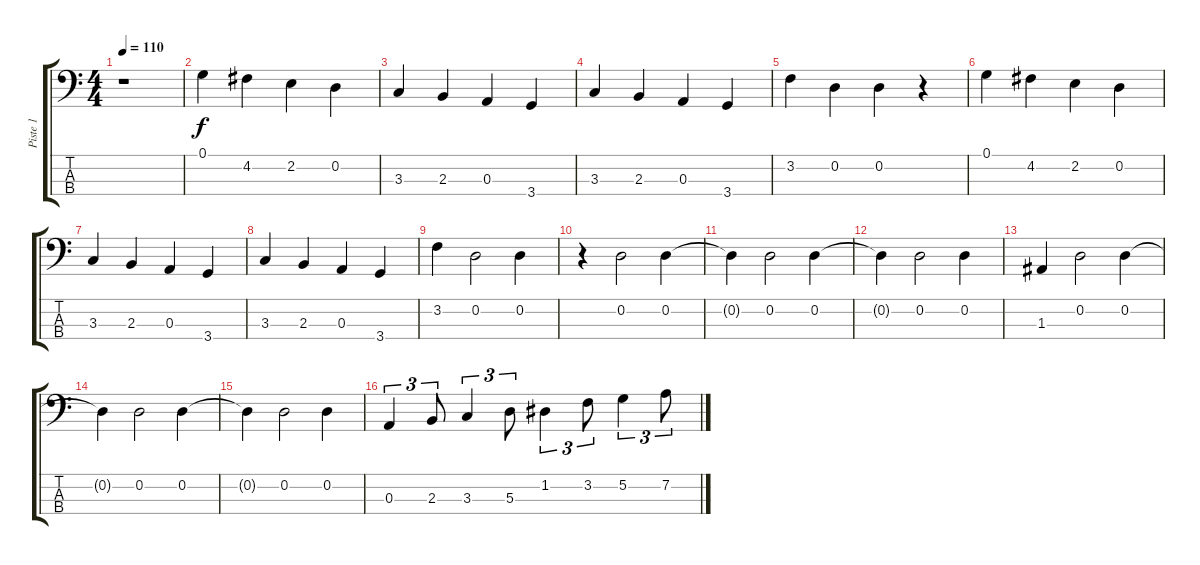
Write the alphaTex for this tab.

\track ("Piste 1" "Piste 1") {instrument electricbassfinger}
\staff {score tabs}
\tuning (G2 D2 A1 E1) {hide}
\ts (4 4)
\tempo 110
\clef f4
\ks c
r.1{dy f instrument electricbassfinger} |
0.1.4 4.2.4 2.2.4 0.2.4 |
3.3.4 2.3.4 0.3.4 3.4.4 |
3.3.4 2.3.4 0.3.4 3.4.4 |
3.2.4 0.2.4 0.2.4 r.4 |
0.1.4 4.2.4 2.2.4 0.2.4 |
3.3.4 2.3.4 0.3.4 3.4.4 |
3.3.4 2.3.4 0.3.4 3.4.4 |
3.2.4 0.2.2 0.2.4 |
r.4 0.2.2 0.2.4 |
0.2{t}.4 0.2.2 0.2.4 |
0.2{t}.4 0.2.2 0.2.4 |
1.3.4 0.2.2 0.2.4 |
0.2{t}.4 0.2.2 0.2.4 |
0.2{t}.4 0.2.2 0.2.4 |
0.3.4{tu (3 2)} 2.3.8{tu (3 2)} 3.3.4{tu (3 2)} 5.3.8{tu (3 2)} 1.2.4{tu (3 2)} 3.2.8{tu (3 2)} 5.2.4{tu (3 2)} 7.2.8{tu (3 2)}
